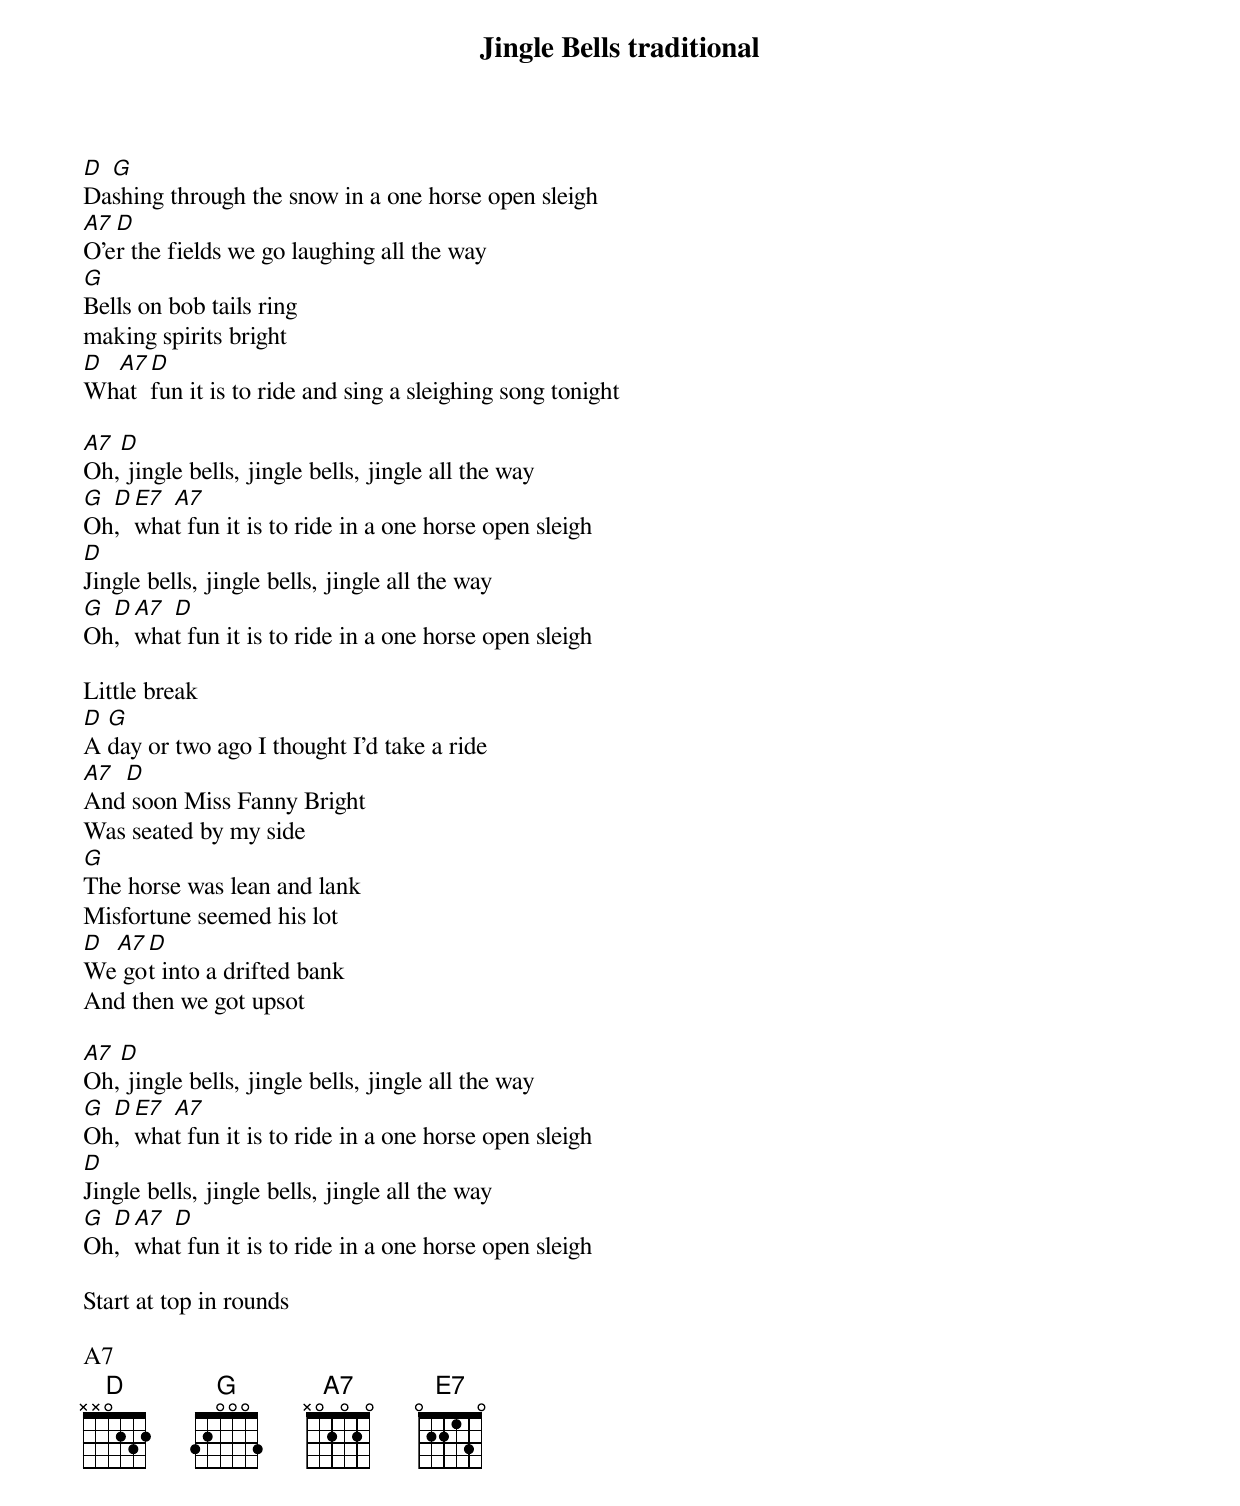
{title:Jingle Bells traditional}

[D]Da[G]shing through the snow in a one horse open sleigh
[A7]O'e[D]r the fields we go laughing all the way
[G]Bells on bob tails ring
making spirits bright
[D]Wh[A7]at [D]fun it is to ride and sing a sleighing song tonight

[A7]Oh,[D] jingle bells, jingle bells, jingle all the way
[G]Oh[D], [E7]wha[A7]t fun it is to ride in a one horse open sleigh
[D]Jingle bells, jingle bells, jingle all the way
[G]Oh[D], [A7]wha[D]t fun it is to ride in a one horse open sleigh

Little break
[D]A [G]day or two ago I thought I'd take a ride
[A7]And[D] soon Miss Fanny Bright
Was seated by my side
[G]The horse was lean and lank
Misfortune seemed his lot
[D]We[A7] go[D]t into a drifted bank
And then we got upsot

[A7]Oh,[D] jingle bells, jingle bells, jingle all the way
[G]Oh[D], [E7]wha[A7]t fun it is to ride in a one horse open sleigh
[D]Jingle bells, jingle bells, jingle all the way
[G]Oh[D], [A7]wha[D]t fun it is to ride in a one horse open sleigh

Start at top in rounds

A7
